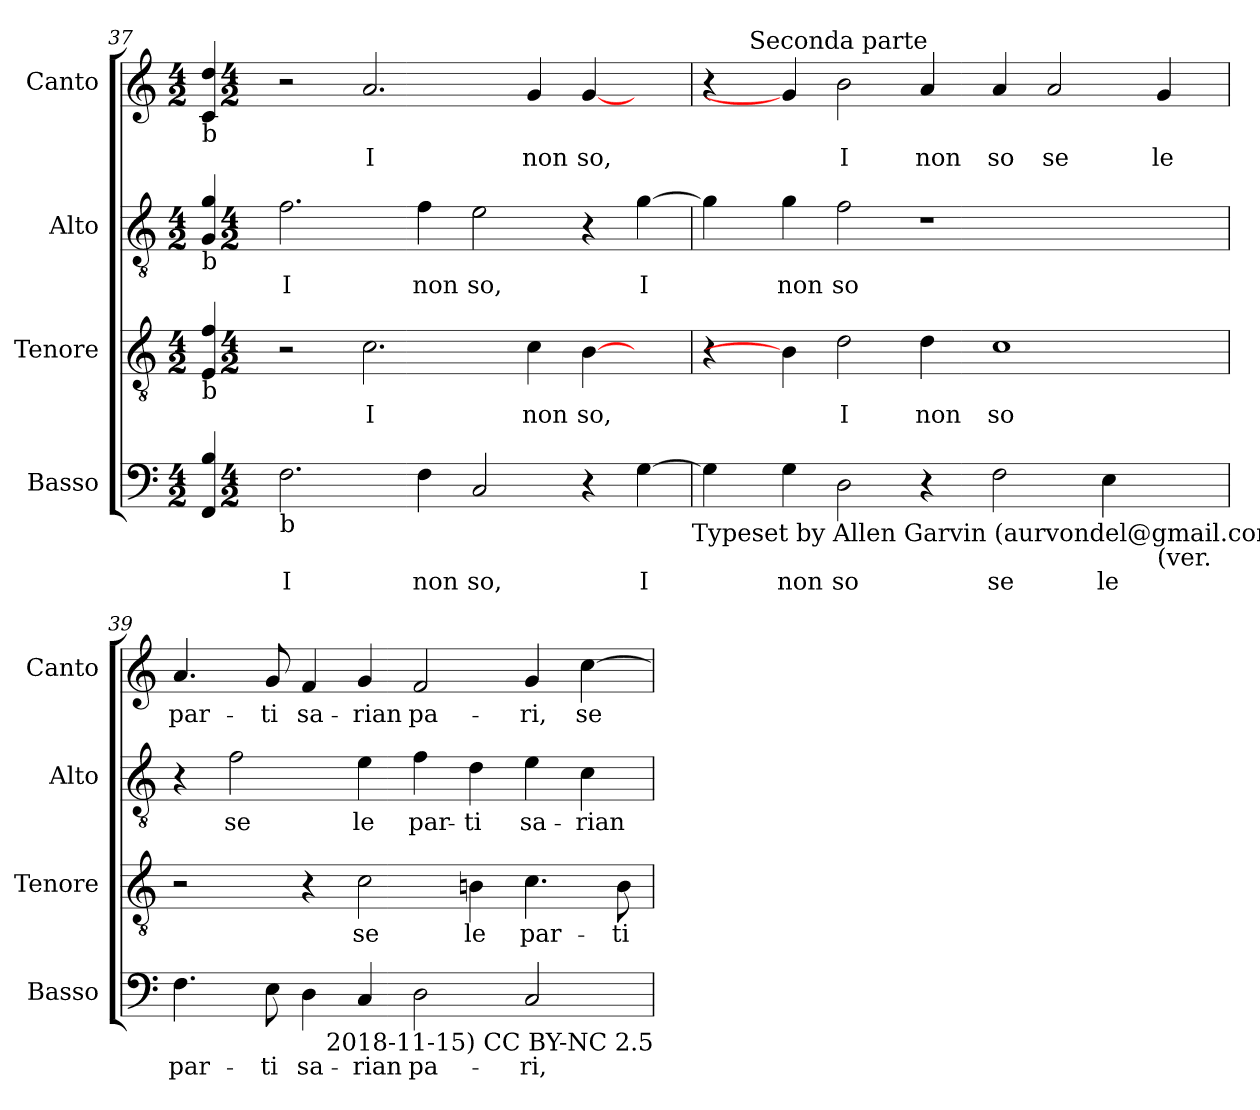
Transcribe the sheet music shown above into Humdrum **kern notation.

**kern	**text	**kern	**text	**kern	**text	**kern	**text
*part4	*part4	*part3	*part3	*part2	*part2	*part1	*part1
*staff4	*staff4	*staff3	*staff3	*staff2	*staff2	*staff1	*staff1
*I"Basso	*	*I"Tenore	*	*I"Alto	*	*I"Canto	*
*I'Basso	*	*I'Tenore	*	*I'Alto	*	*I'Canto	*
!!LO:LB:g=z
*clefF4	*	*clefGv2	*	*clefGv2	*	*clefG2	*
*ITrd-3c-5	*	*	*	*ITrd-3c-5	*	*ITrd-3c-5	*
*k[b-]	*	*k[]	*	*k[b-]	*	*k[b-]	*
*F:	*	*C:	*	*F:	*	*F:	*
*M4/2	*	*M4/2	*	*M4/2	*	*M4/2	*
=37	=37	=37	=37	=37	=37	=37	=37
!	!	!	!	!	!	!LO:TX:b:t=b	!
!	!	!	!	!LO:TX:b:t=b	!	!	!
!	!	!LO:TX:b:t=b	!	!	!	!	!
4e/ 4BB-/	.	4f/ 4E/	.	4cc/ 4c/	.	4gg/ 4f/	.
*M4/2	*	*M4/2	*	*M4/2	*	*M4/2	*
!LO:TX:b:t=b	!	!	!	!	!	!	!
!	!LO:LY:b:cj	!	!	!	!LO:LY:b:cj	!	!
2.B-\	I	2r	.	2.b-\	I	2r	.
!	!	!	!LO:LY:b:cj	!	!	!	!LO:LY:b:cj
.	.	2.c\	I	.	.	2.dd/	I
!	!LO:LY:b:cj	!	!	!	!LO:LY:b:cj	!	!
4B-\	non	.	.	4b-\	non	.	.
!	!LO:LY:b:cj	!	!	!	!LO:LY:b:cj	!	!
2F/	so,	.	.	2a\	so,	.	.
!	!	!	!LO:LY:b:cj	!	!	!	!LO:LY:b:cj
.	.	4c\	non	.	.	4cc/	non
!	!	!	!LO:LY:b:cj	!	!	!	!LO:LY:b:cj
4r	.	[4B\	so,	4r	.	[4cc/	so,
!	!LO:LY:b:rj	!	!	!	!LO:LY:b:rj	!	!
[>4c\	I	4ryy	.	[>4cc\	I	4ryy	.
!LO:TX:b:t=Typeset by Allen Garvin (aurvondel@gmail.com)	!	!	!	!	!	!	!
=38	=38	=38	=38	=38	=38	=38	=38
*	*	*	*	*	*	*^	*
4c\]	.	4r	.	4cc\]	.	4r	8ryy	.
.	.	.	.	.	.	.	64ryy	.
!	!	!	!	!	!	!	!LO:TX:a:t=Seconda parte	!
.	.	.	.	.	.	.	1ryy	.
!	!LO:LY:b:cj	!	!	!	!LO:LY:b:cj	!	!	!
4c\	non	4B\]	.	4cc\	non	4cc/]	.	.
!	!LO:LY:b:cj	!	!LO:LY:b:cj	!	!LO:LY:b:cj	!	!	!LO:LY:b:cj
2G\	so	2d\	I	2b-\	so	2ee\	.	I
!	!	!	!LO:LY:b:cj	!	!	!	!	!LO:LY:b:cj
4r	.	4d\	non	1r	.	4dd/	.	non
.	.	.	.	.	.	.	1ryy	.
!	!LO:LY:b:cj	!	!LO:LY:b:cj	!	!	!	!	!LO:LY:b:cj
2B-\	se	1c	so	.	.	4dd/	.	so
!	!	!	!	!	!	!	!	!LO:LY:b:cj
.	.	.	.	.	.	2dd/	.	se
!	!LO:LY:b:cj	!	!	!	!	!	!	!
4A\	le	.	.	.	.	.	.	.
!LO:TX:b:t=(ver.	!	!	!	!	!	!	!	!
!	!	!	!	!	!	!	!	!LO:LY:b:cj
4ryy	.	.	.	4ryy	.	4cc/	.	le
.	.	.	.	.	.	.	16..ryy	.
=39	=39	=39	=39	=39	=39	=39	=39	=39
!	!LO:LY:b:cj	!	!	!	!	!	!	!LO:LY:b:cj
*	*	*	*	*	*	*v	*v	*
4.B-\	par-	2r	.	4r	.	4.dd/	par-
!	!	!	!	!	!LO:LY:b:cj	!	!
.	.	.	.	2b-\	se	.	.
!	!LO:LY:b:cj	!	!	!	!	!	!LO:LY:b:cj
8A\	-ti	.	.	.	.	8cc/	-ti
!	!LO:LY:b:cj	!	!	!	!	!	!LO:LY:b:cj
4G\	sa-	4r	.	.	.	4b-/	sa-
!	!LO:LY:b:cj	!	!LO:LY:b:cj	!	!LO:LY:b:cj	!	!LO:LY:b:cj
4F/	-rian	2c\	se	4a\	le	4cc/	-rian
!	!LO:LY:b:cj	!	!	!	!LO:LY:b:cj	!	!LO:LY:b:cj
2G\	pa-	.	.	4b-\	par-	2b-/	pa-
!	!	!	!LO:LY:b:cj	!	!LO:LY:b:cj	!	!
.	.	4Bn\	le	4g\	-ti	.	.
!	!LO:LY:b:cj	!	!LO:LY:b:cj	!	!LO:LY:b:cj	!	!LO:LY:b:cj
2F/	-ri,	4.c\	par-	4a\	sa-	4cc/	-ri,
!	!	!	!	!	!LO:LY:b:cj	!	!LO:LY:b:cj
.	.	.	.	4f\	-rian	[>4ff\	se
!	!	!	!LO:LY:b:cj	!	!	!	!
.	.	8B\	-ti	.	.	.	.
!LO:TX:b:t=2018-11-15) CC BY-NC 2.5	!	!	!	!	!	!	!
=	=	=	=	=	=	=	=
*-	*-	*-	*-	*-	*-	*-	*-
